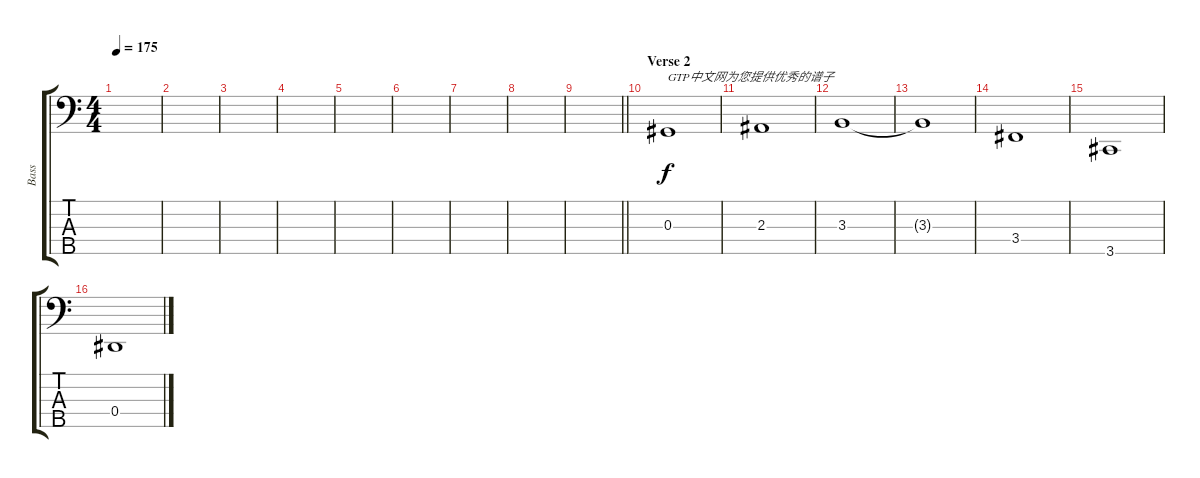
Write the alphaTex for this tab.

\track ("Bass" "Bass") {instrument electricbasspick}
\staff {score tabs}
\tuning (Gb2 Db2 Ab1 Eb1 Bb0) {hide}
\ts (4 4)
\tempo 175
\clef f4
\ks c
|
|
|
|
|
|
|
|
\barLineRight lightlight
|
\section ("" "Verse 2")
0.3.1{txt "GTP中文网为您提供优秀的谱子"} |
2.3.1 |
3.3.1 |
3.3{t}.1 |
3.4.1 |
3.5.1 |
0.4.1
